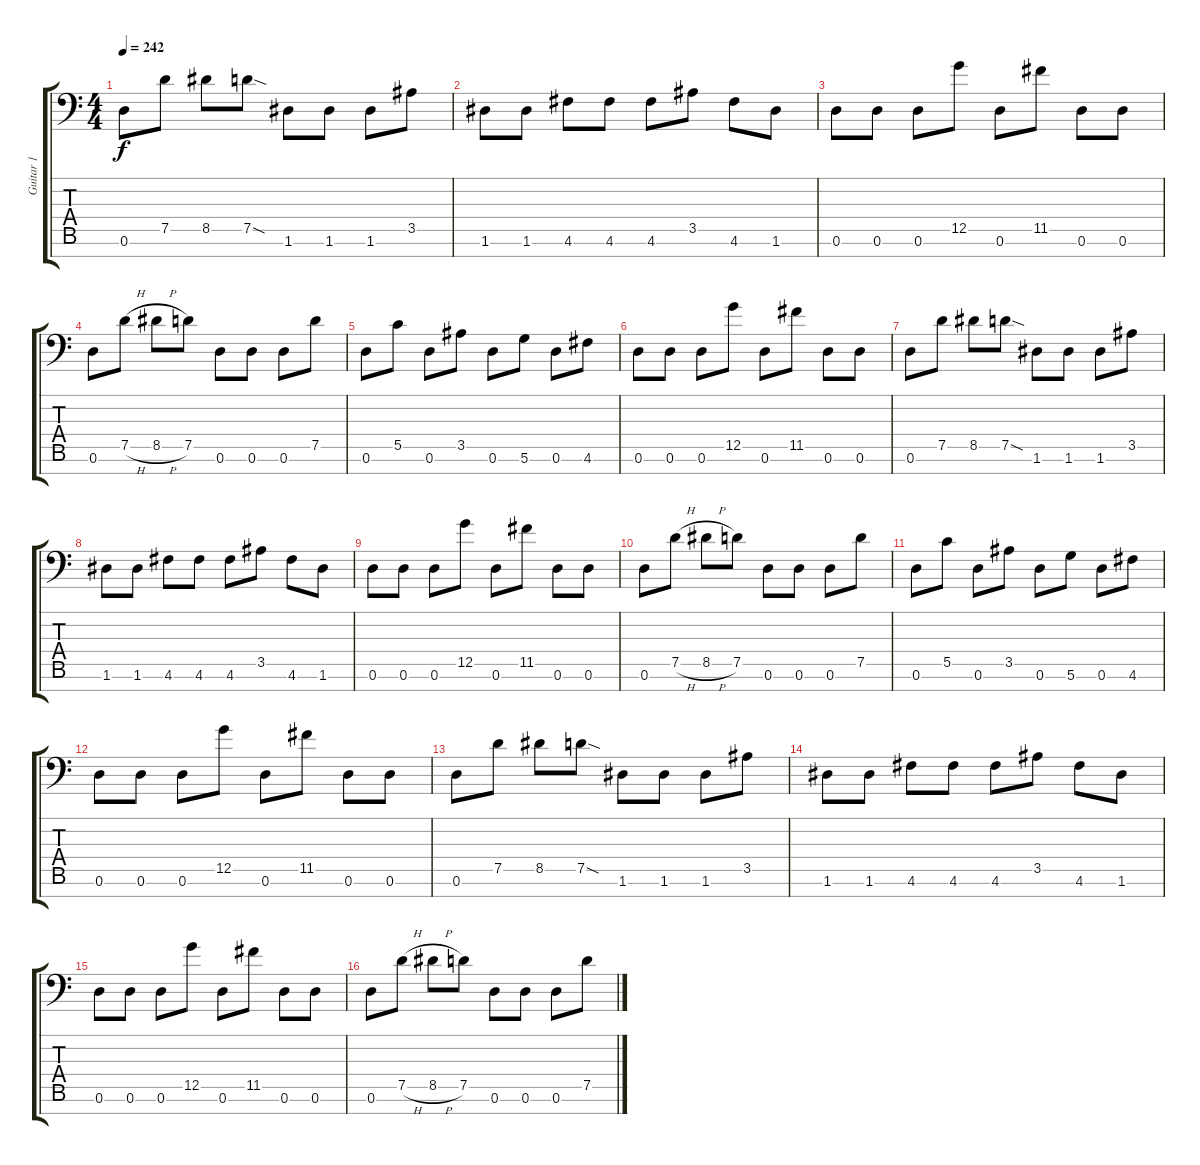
\track ("Guitar 1" "Guitar 1") {instrument distortionguitar}
\staff {score tabs}
\tuning (D4 A3 F3 C3 G2 D2 A1) {hide}
\ts (4 4)
\tempo 242
\clef f4
\ks c
0.6.8{dy f} 7.5.8 8.5.8 7.5{sod}.8 1.6.8 1.6.8 1.6.8 3.5.8 |
1.6.8 1.6.8 4.6.8 4.6.8 4.6.8 3.5.8 4.6.8 1.6.8 |
0.6.8 0.6.8 0.6.8 12.5.8 0.6.8 11.5.8 0.6.8 0.6.8 |
0.6.8 7.5{h}.8 8.5{h}.8 7.5.8 0.6.8 0.6.8 0.6.8 7.5.8 |
0.6.8 5.5.8 0.6.8 3.5.8 0.6.8 5.6.8 0.6.8 4.6.8 |
0.6.8 0.6.8 0.6.8 12.5.8 0.6.8 11.5.8 0.6.8 0.6.8 |
0.6.8 7.5.8 8.5.8 7.5{sod}.8 1.6.8 1.6.8 1.6.8 3.5.8 |
1.6.8 1.6.8 4.6.8 4.6.8 4.6.8 3.5.8 4.6.8 1.6.8 |
0.6.8 0.6.8 0.6.8 12.5.8 0.6.8 11.5.8 0.6.8 0.6.8 |
0.6.8 7.5{h}.8 8.5{h}.8 7.5.8 0.6.8 0.6.8 0.6.8 7.5.8 |
0.6.8 5.5.8 0.6.8 3.5.8 0.6.8 5.6.8 0.6.8 4.6.8 |
0.6.8 0.6.8 0.6.8 12.5.8 0.6.8 11.5.8 0.6.8 0.6.8 |
0.6.8 7.5.8 8.5.8 7.5{sod}.8 1.6.8 1.6.8 1.6.8 3.5.8 |
1.6.8 1.6.8 4.6.8 4.6.8 4.6.8 3.5.8 4.6.8 1.6.8 |
0.6.8 0.6.8 0.6.8 12.5.8 0.6.8 11.5.8 0.6.8 0.6.8 |
0.6.8 7.5{h}.8 8.5{h}.8 7.5.8 0.6.8 0.6.8 0.6.8 7.5.8
